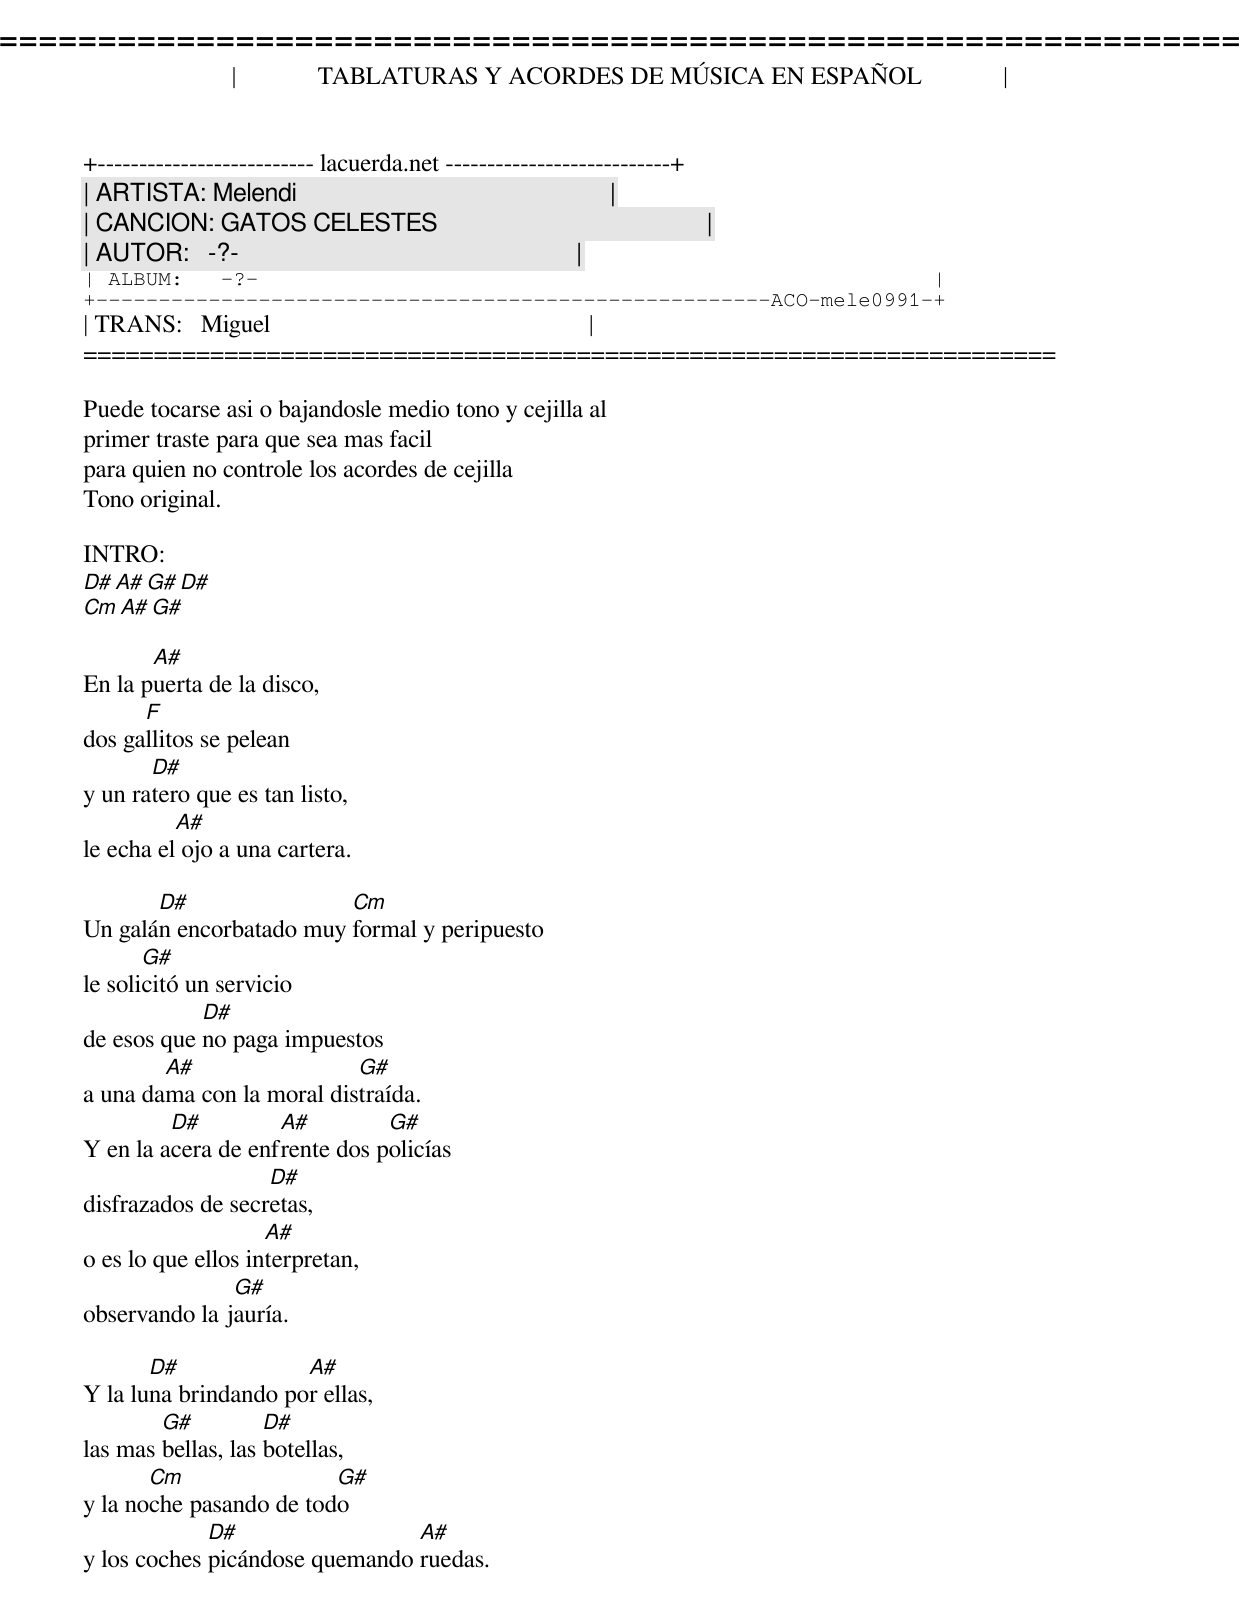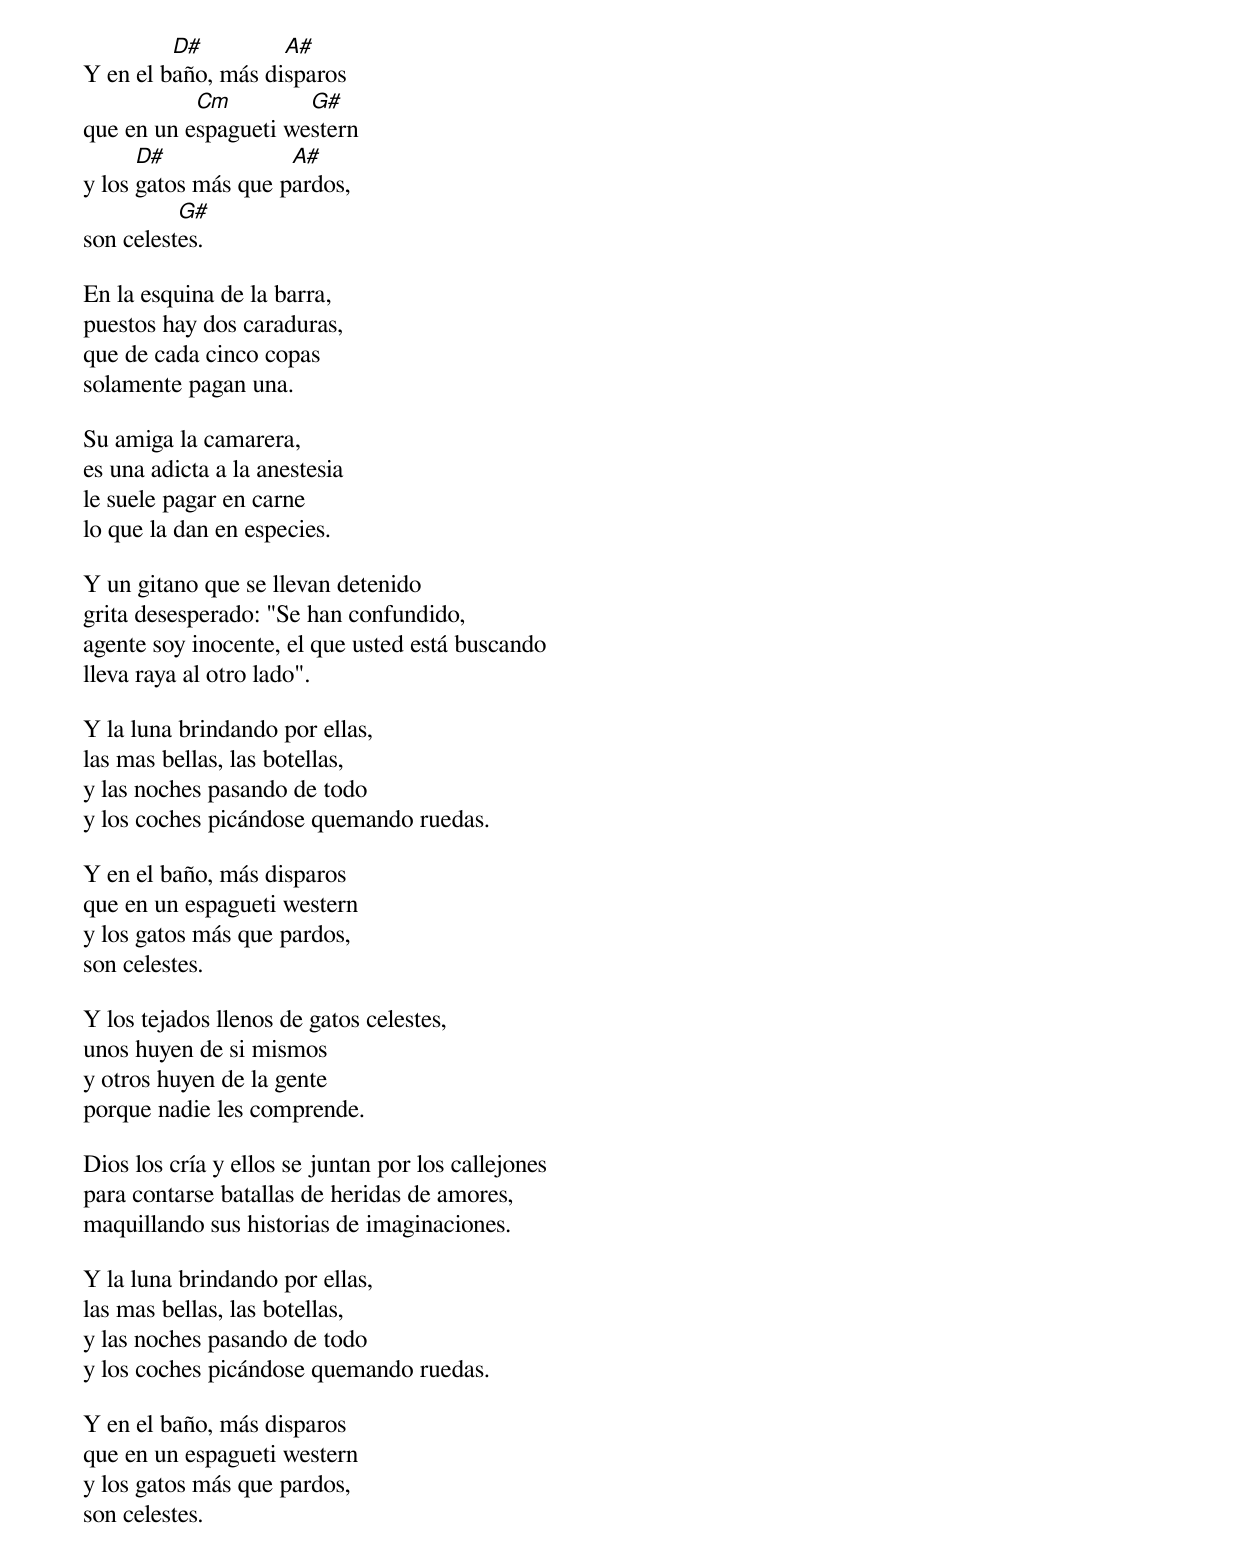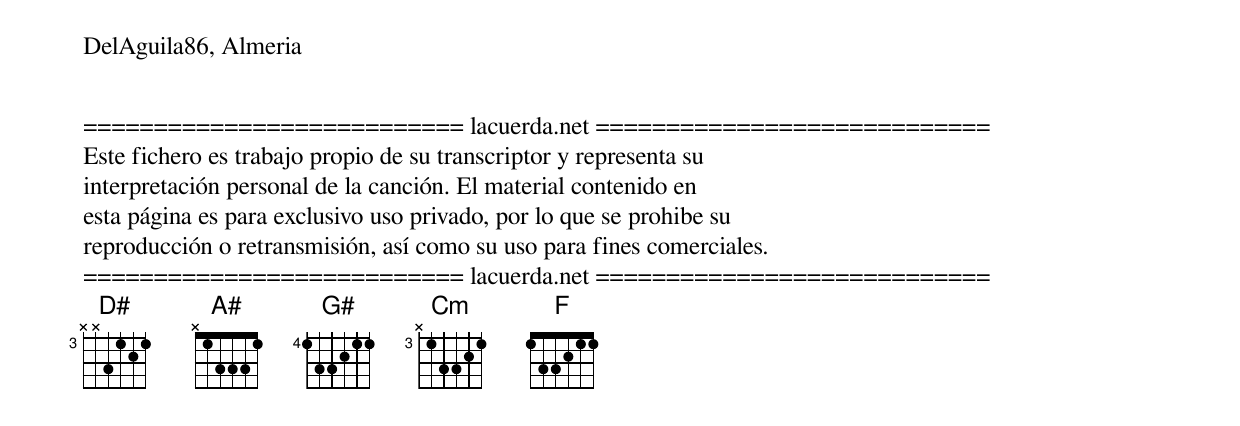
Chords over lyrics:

=====================================================================
|             TABLATURAS Y ACORDES DE MÚSICA EN ESPAÑOL             |
+-------------------------- lacuerda.net ---------------------------+
| ARTISTA: Melendi                                                  |
| CANCION: GATOS CELESTES                                           |
| AUTOR:   -?-                                                      |
| ALBUM:   -?-                                                      |
+------------------------------------------------------ACO-mele0991-+
| TRANS:   Miguel                                                   |
=====================================================================

Puede tocarse asi o bajandosle medio tono y cejilla al
primer traste para que sea mas facil
para quien no controle los acordes de cejilla
Tono original.

INTRO:
D# A# G# D#
Cm A# G#

       A#
En la puerta de la disco,
      F
dos gallitos se pelean
       D#
y un ratero que es tan listo,
          A#
le echa el ojo a una cartera.

       D#                Cm
Un galán encorbatado muy formal y peripuesto
       G#
le solicitó un servicio
            D#
de esos que no paga impuestos
        A#                 G#
a una dama con la moral distraída.
         D#         A#         G#
Y en la acera de enfrente dos policías
                   D#
disfrazados de secretas,
                    A#
o es lo que ellos interpretan,
               G#
observando la jauría.

       D#             A#
Y la luna brindando por ellas,
        G#          D#
las mas bellas, las botellas,
       Cm                G#
y la noche pasando de todo
             D#                 A#
y los coches picándose quemando ruedas.

         D#         A#
Y en el baño, más disparos
           Cm         G#
que en un espagueti western
      D#             A#
y los gatos más que pardos,
          G#
son celestes.

En la esquina de la barra,
puestos hay dos caraduras,
que de cada cinco copas
solamente pagan una.

Su amiga la camarera,
es una adicta a la anestesia
le suele pagar en carne
lo que la dan en especies.

Y un gitano que se llevan detenido
grita desesperado: "Se han confundido,
agente soy inocente, el que usted está buscando
lleva raya al otro lado".

Y la luna brindando por ellas,
las mas bellas, las botellas,
y las noches pasando de todo
y los coches picándose quemando ruedas.

Y en el baño, más disparos
que en un espagueti western
y los gatos más que pardos,
son celestes.

Y los tejados llenos de gatos celestes,
unos huyen de si mismos
y otros huyen de la gente
porque nadie les comprende.

Dios los cría y ellos se juntan por los callejones
para contarse batallas de heridas de amores,
maquillando sus historias de imaginaciones.

Y la luna brindando por ellas,
las mas bellas, las botellas,
y las noches pasando de todo
y los coches picándose quemando ruedas.

Y en el baño, más disparos
que en un espagueti western
y los gatos más que pardos,
son celestes.

DelAguila86, Almeria


=========================== lacuerda.net ============================
Este fichero es trabajo propio de su transcriptor y representa su
interpretación personal de la canción. El material contenido en
esta página es para exclusivo uso privado, por lo que se prohibe su
reproducción o retransmisión, así como su uso para fines comerciales.
=========================== lacuerda.net ============================
